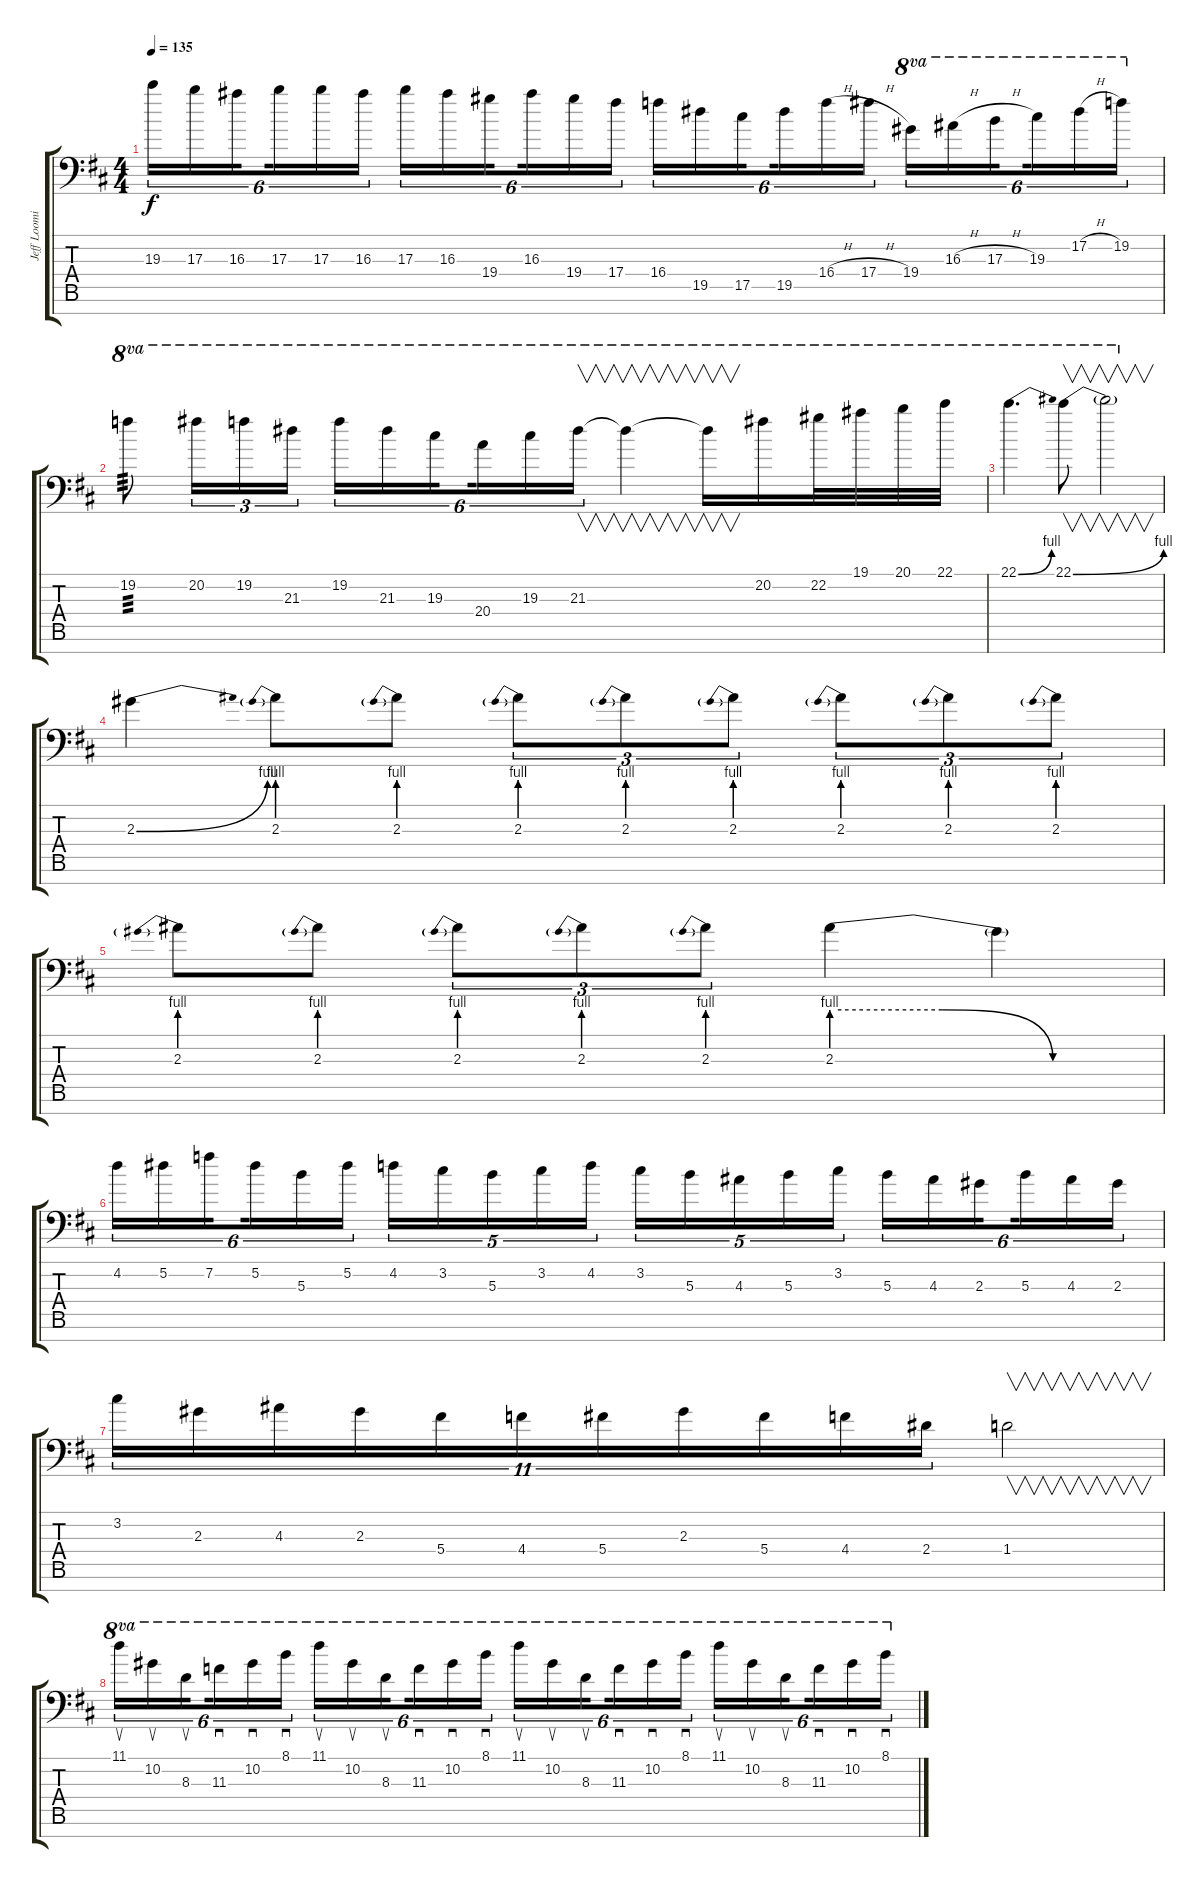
\track ("Jeff Loomis" "Jeff Loomi") {instrument distortionguitar}
\staff {score tabs}
\tuning (Eb4 Bb3 Gb3 Db3 Ab2 Eb2 Bb1) {hide}
\ts (4 4)
\tempo 135
\clef f4
\ks d
19.3.16{tu (6 4) dy f} 17.3.16{tu (6 4)} 16.3.16{tu (6 4) beam splitsecondary} 17.3.16{tu (6 4)} 17.3.16{tu (6 4)} 16.3.16{tu (6 4)} 17.3.16{tu (6 4)} 16.3.16{tu (6 4)} 19.4.16{tu (6 4) beam splitsecondary} 16.3.16{tu (6 4)} 19.4.16{tu (6 4)} 17.4.16{tu (6 4)} 16.4.16{tu (6 4)} 19.5.16{tu (6 4)} 17.5.16{tu (6 4) beam splitsecondary} 19.5.16{tu (6 4)} 16.4{h}.16{tu (6 4)} 17.4{h}.16{tu (6 4)} 19.4.16{tu (6 4) ot 8va} 16.3{h}.16{tu (6 4) ot 8va} 17.3{h}.16{tu (6 4) ot 8va beam splitsecondary} 19.3.16{tu (6 4) ot 8va} 17.2{h}.16{tu (6 4) ot 8va} 19.2.16{tu (6 4) ot 8va} |
19.2.8{ot 8va tp 3} 20.2.16{tu (3 2) ot 8va} 19.2.16{tu (3 2) ot 8va} 21.3.16{tu (3 2) ot 8va} 19.2.16{tu (6 4) ot 8va} 21.3.16{tu (6 4) ot 8va} 19.3.16{tu (6 4) ot 8va beam splitsecondary} 20.4.16{tu (6 4) ot 8va} 19.3.16{tu (6 4) ot 8va} 21.3.16{v tu (6 4) ot 8va} 21.3{t}.4{v ot 8va} 21.3{t}.16{v ot 8va} 20.2.16{ot 8va} 22.2.32{ot 8va} 19.1.32{ot 8va} 20.1.32{ot 8va} 22.1.32{ot 8va} |
22.1{be (bend 0 0 60 4)}.4{d ot 8va} 22.1{be (bend 0 0 60 4)}.8{v ot 8va} 22.1{t}.2{v ot 8va} |
2.3{be (bend 0 0 60 4)}.4 2.3{be (prebend 0 4 60 4)}.8 2.3{be (prebend 0 4 60 4)}.8 2.3{be (prebend 0 4 60 4)}.8{tu (3 2)} 2.3{be (prebend 0 4 60 4)}.8{tu (3 2)} 2.3{be (prebend 0 4 60 4)}.8{tu (3 2)} 2.3{be (prebend 0 4 60 4)}.8{tu (3 2)} 2.3{be (prebend 0 4 60 4)}.8{tu (3 2)} 2.3{be (prebend 0 4 60 4)}.8{tu (3 2)} |
2.3{be (prebend 0 4 60 4)}.8 2.3{be (prebend 0 4 60 4)}.8 2.3{be (prebend 0 4 60 4)}.8{tu (3 2)} 2.3{be (prebend 0 4 60 4)}.8{tu (3 2)} 2.3{be (prebend 0 4 60 4)}.8{tu (3 2)} 2.3{be (custom 0 4 20 4 40 0 60 0)}.4 2.3{t}.4 |
4.2.16{tu (6 4)} 5.2.16{tu (6 4)} 7.2.16{tu (6 4) beam splitsecondary} 5.2.16{tu (6 4)} 5.3.16{tu (6 4)} 5.2.16{tu (6 4)} 4.2.16{tu (5 4)} 3.2.16{tu (5 4)} 5.3.16{tu (5 4)} 3.2.16{tu (5 4)} 4.2.16{tu (5 4)} 3.2.16{tu (5 4)} 5.3.16{tu (5 4)} 4.3.16{tu (5 4)} 5.3.16{tu (5 4)} 3.2.16{tu (5 4)} 5.3.16{tu (6 4)} 4.3.16{tu (6 4)} 2.3.16{tu (6 4) beam splitsecondary} 5.3.16{tu (6 4)} 4.3.16{tu (6 4)} 2.3.16{tu (6 4)} |
3.2.16{tu (11 8)} 2.3.16{tu (11 8)} 4.3.16{tu (11 8)} 2.3.16{tu (11 8)} 5.4.16{tu (11 8)} 4.4.16{tu (11 8)} 5.4.16{tu (11 8)} 2.3.16{tu (11 8)} 5.4.16{tu (11 8)} 4.4.16{tu (11 8)} 2.4.16{tu (11 8)} 1.4.2{v} |
11.1.16{su tu (6 4) ot 8va} 10.2.16{su tu (6 4) ot 8va} 8.3.16{su tu (6 4) ot 8va beam splitsecondary} 11.3.16{sd tu (6 4) ot 8va} 10.2.16{sd tu (6 4) ot 8va} 8.1.16{sd tu (6 4) ot 8va} 11.1.16{su tu (6 4) ot 8va} 10.2.16{su tu (6 4) ot 8va} 8.3.16{su tu (6 4) ot 8va beam splitsecondary} 11.3.16{sd tu (6 4) ot 8va} 10.2.16{sd tu (6 4) ot 8va} 8.1.16{sd tu (6 4) ot 8va} 11.1.16{su tu (6 4) ot 8va} 10.2.16{su tu (6 4) ot 8va} 8.3.16{su tu (6 4) ot 8va beam splitsecondary} 11.3.16{sd tu (6 4) ot 8va} 10.2.16{sd tu (6 4) ot 8va} 8.1.16{sd tu (6 4) ot 8va} 11.1.16{su tu (6 4) ot 8va} 10.2.16{su tu (6 4) ot 8va} 8.3.16{su tu (6 4) ot 8va beam splitsecondary} 11.3.16{sd tu (6 4) ot 8va} 10.2.16{sd tu (6 4) ot 8va} 8.1.16{sd tu (6 4) ot 8va}
